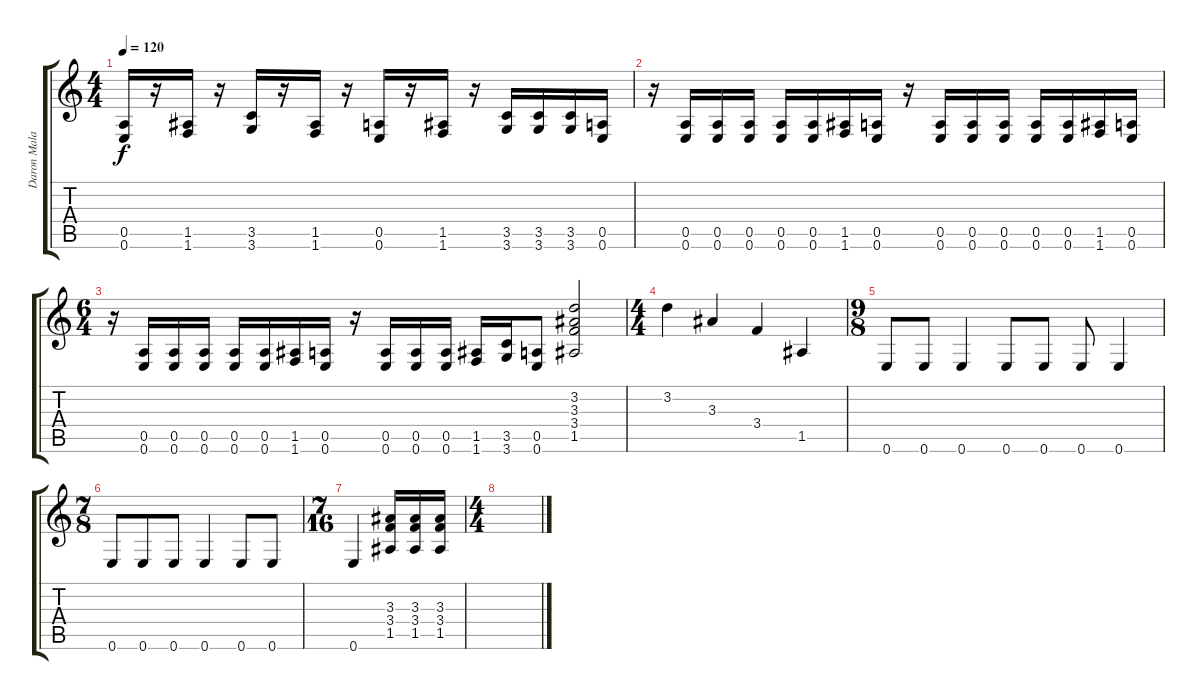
\track ("Daron Malakian" "Daron Mala") {instrument distortionguitar}
\staff {score tabs}
\tuning (E4 B3 G3 D3 A2 E2) {hide}
\ts (4 4)
\tempo 120
\clef g2
\ks c
(0.5 0.6).16{dy f} r.16 (1.5 1.6).16 r.16 (3.5 3.6).16 r.16 (1.5 1.6).16 r.16 (0.5 0.6).16 r.16 (1.5 1.6).16 r.16 (3.5 3.6).16 (3.5 3.6).16 (3.5 3.6).16 (0.5 0.6).16 |
r.16 (0.5 0.6).16 (0.5 0.6).16 (0.5 0.6).16 (0.5 0.6).16 (0.5 0.6).16 (1.5 1.6).16 (0.5 0.6).16 r.16 (0.5 0.6).16 (0.5 0.6).16 (0.5 0.6).16 (0.5 0.6).16 (0.5 0.6).16 (1.5 1.6).16 (0.5 0.6).16 |
\ts (6 4)
r.16 (0.5 0.6).16 (0.5 0.6).16 (0.5 0.6).16 (0.5 0.6).16 (0.5 0.6).16 (1.5 1.6).16 (0.5 0.6).16 r.16 (0.5 0.6).16 (0.5 0.6).16 (0.5 0.6).16 (1.5 1.6).16 (3.5 3.6).16 (0.5 0.6).8 (3.2 3.3 3.4 1.5).2 |
\ts (4 4)
3.2.4 3.3.4 3.4.4 1.5.4 |
\ts (9 8)
0.6.8 0.6.8 0.6.4 0.6.8 0.6.8 0.6.8 0.6.4 |
\ts (7 8)
0.6.8 0.6.8 0.6.8 0.6.4 0.6.8 0.6.8 |
\ts (7 16)
0.6.4 (3.3 3.4 1.5).16 (3.3 3.4 1.5).16 (3.3 3.4 1.5).16 |
\ts (4 4)
